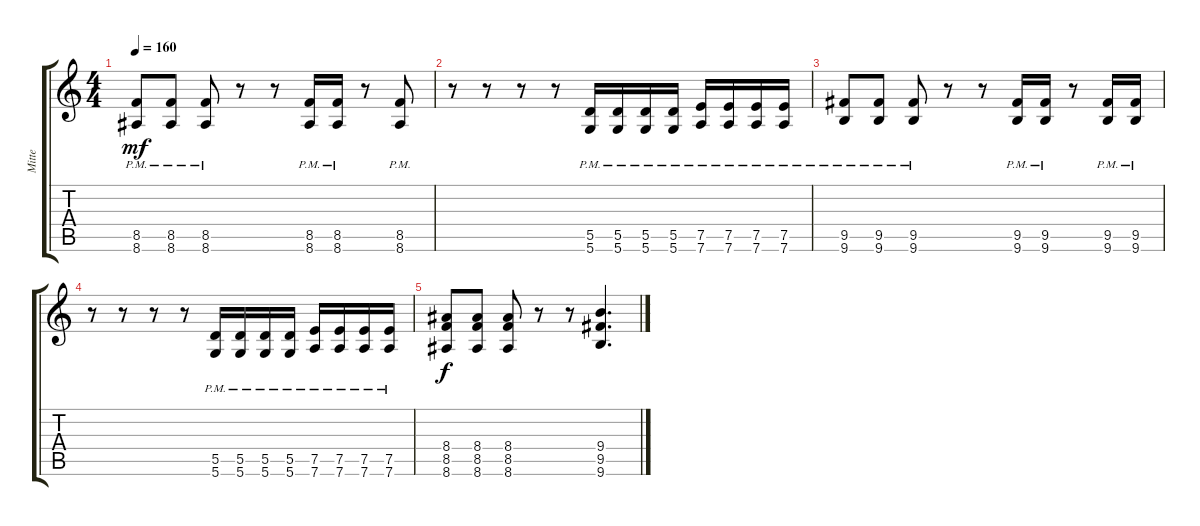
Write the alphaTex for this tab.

\track ("Mitte" "Mitte") {instrument distortionguitar}
\staff {score tabs}
\tuning (E4 B3 G3 D3 A2 D2) {hide}
\ts (4 4)
\tempo 160
\clef g2
\ks c
(8.5{pm} 8.6{pm}).8{dy mf} (8.5{pm} 8.6{pm}).8 (8.5{pm} 8.6{pm}).8 r.8 r.8 (8.5{pm} 8.6{pm}).16 (8.5{pm} 8.6{pm}).16 r.8 (8.5{pm} 8.6{pm}).8 |
r.8 r.8 r.8 r.8 (5.5{pm} 5.6{pm}).16 (5.5{pm} 5.6{pm}).16 (5.5{pm} 5.6{pm}).16 (5.5{pm} 5.6{pm}).16 (7.5{pm} 7.6{pm}).16 (7.5{pm} 7.6{pm}).16 (7.5{pm} 7.6{pm}).16 (7.5{pm} 7.6{pm}).16 |
(9.5{pm} 9.6{pm}).8 (9.5{pm} 9.6{pm}).8 (9.5{pm} 9.6{pm}).8 r.8 r.8 (9.5{pm} 9.6{pm}).16 (9.5{pm} 9.6{pm}).16 r.8 (9.5{pm} 9.6{pm}).16 (9.5{pm} 9.6{pm}).16 |
r.8 r.8 r.8 r.8 (5.5{pm} 5.6{pm}).16 (5.5{pm} 5.6{pm}).16 (5.5{pm} 5.6{pm}).16 (5.5{pm} 5.6{pm}).16 (7.5{pm} 7.6{pm}).16 (7.5{pm} 7.6{pm}).16 (7.5{pm} 7.6{pm}).16 (7.5{pm} 7.6{pm}).16 |
(8.4 8.5 8.6).8{dy f} (8.4 8.5 8.6).8 (8.4 8.5 8.6).8 r.8 r.8 (9.4 9.5 9.6).4{d}
